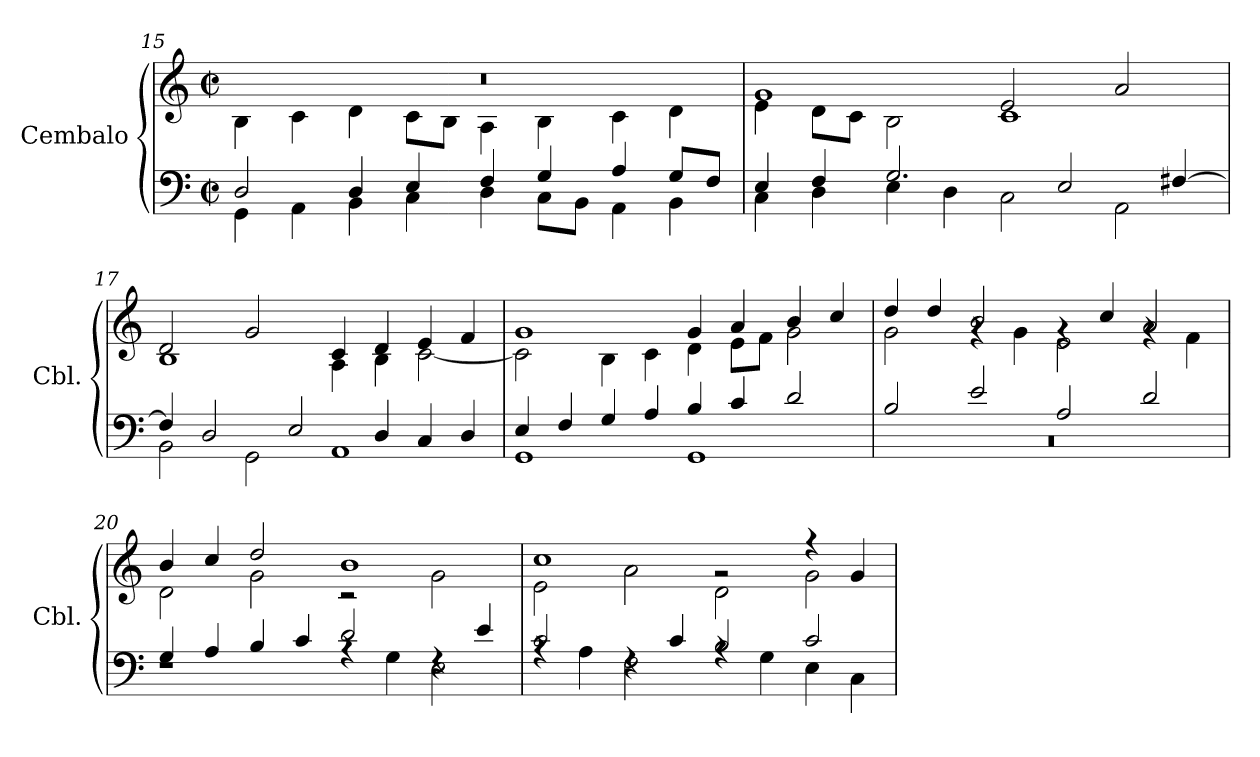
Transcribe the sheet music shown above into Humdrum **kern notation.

**kern	**kern
*part1	*part1
*staff2	*staff1
*I"Cembalo	*
*I'Cbl.	*
*clefF4	*clefG2
*k[]	*k[]
*M4/2	*M4/2
*met(c|)	*met(c|)
=15	=15
*^	*^
2D/	4GG\	0r	4B\
.	4AA\	.	4c\
4D/	4BB\	.	4d\
4E/	4C\	.	8c\L
.	.	.	8B\J
4F/	4D\	.	4A\
4G/	8C\L	.	4B\
.	8BB\J	.	.
4A/	4AA\	.	4c\
8G/L	4BB\	.	4d\
8F/J	.	.	.
=16	=16	=16	=16
4E/	4C\	1g	4e\
4F/	4D\	.	8d\L
.	.	.	8c\J
2.G/	4E\	.	2B\
.	4D\	.	.
.	2C\	2e/	1c
2E/	.	.	.
.	2AA\	2a/	.
[4F#X/	.	.	.
=17	=17	=17	=17
4F#/]	2BB\	2d/	1B
2D/	.	.	.
.	2GG\	2g/	.
2E/	.	.	.
.	1AA	4c/	4A\
4D/	.	4d/	4B\
4C/	.	4e/	[2c\
4D/	.	4f/	.
=18	=18	=18	=18
4E/	1GG	1g	2c\]
4F/	.	.	.
4G/	.	.	4B\
4A/	.	.	4c\
4B/	1GG	4g/	4d\
4c/	.	4a/	8e\L
.	.	.	8f\J
2d/	.	4b/	2g\
.	.	4cc/	.
!!LO:LB:g=z	!!
=19	=19	=19	=19
2B/	0r	4dd/	2g\
.	.	4dd/	.
2e/	.	2b/	4rg
.	.	.	4g\
2A/	.	4rg	2e\
.	.	4cc/	.
2d/	.	2a/	4rg
.	.	.	4f\
=20	=20	=20	=20
4G/	1rF	4b/	2d\
4A/	.	4cc/	.
4B/	.	2dd/	2g\
4c/	.	.	.
2d/	4rA	1b	2r
.	4G\	.	.
4rF	2E\	.	2g\
4e/	.	.	.
=21	=21	=21	=21
2c/	4rA	1cc	2e\
.	4A\	.	.
4rF	2F\	.	2a\
4c/	.	.	.
2B/	4rA	2rg	2d\
.	4G\	.	.
2c/	4E\	4r	2g\
.	4C\	4g/	.
*v	*v	*	*
*	*v	*v
=	=
*-	*-
